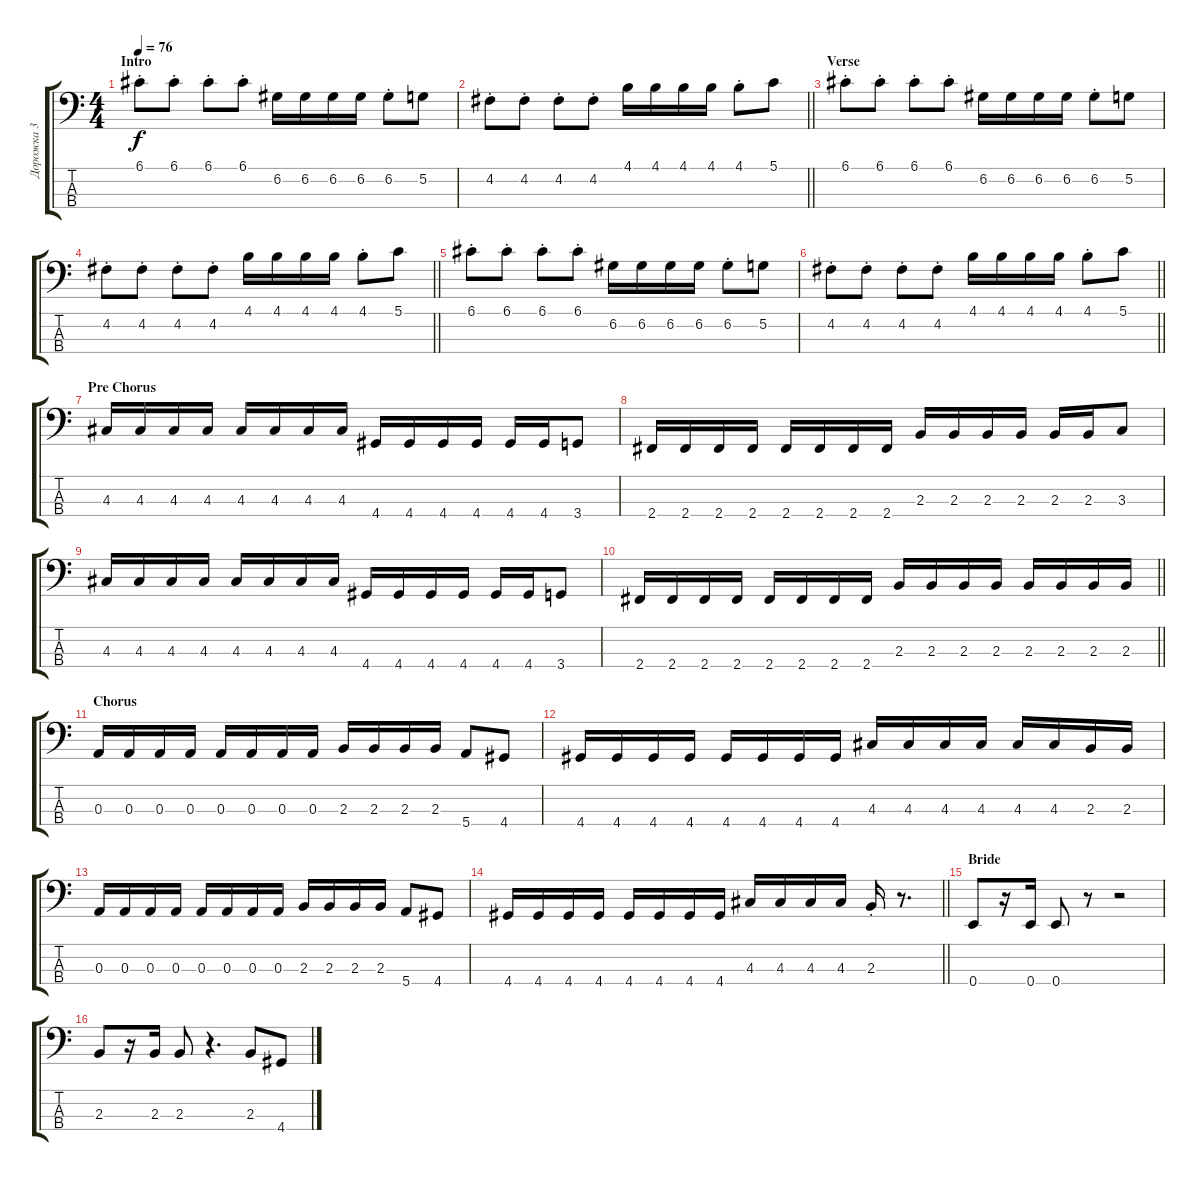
\track ("Дорожка 3" "Дорожка 3") {instrument electricbassfinger}
\staff {score tabs}
\tuning (G2 D2 A1 E1) {hide}
\ts (4 4)
\section ("" "Intro")
\tempo 76
\clef f4
\ks c
6.1{st}.8{dy f} 6.1{st}.8 6.1{st}.8 6.1{st}.8 6.2.16 6.2.16 6.2.16 6.2.16 6.2{st}.8 5.2.8 |
\barLineRight lightlight
4.2{st}.8 4.2{st}.8 4.2{st}.8 4.2{st}.8 4.1.16 4.1.16 4.1.16 4.1.16 4.1{st}.8 5.1.8 |
\section ("" "Verse")
6.1{st}.8 6.1{st}.8 6.1{st}.8 6.1{st}.8 6.2.16 6.2.16 6.2.16 6.2.16 6.2{st}.8 5.2.8 |
\barLineRight lightlight
4.2{st}.8 4.2{st}.8 4.2{st}.8 4.2{st}.8 4.1.16 4.1.16 4.1.16 4.1.16 4.1{st}.8 5.1.8 |
6.1{st}.8 6.1{st}.8 6.1{st}.8 6.1{st}.8 6.2.16 6.2.16 6.2.16 6.2.16 6.2{st}.8 5.2.8 |
\barLineRight lightlight
4.2{st}.8 4.2{st}.8 4.2{st}.8 4.2{st}.8 4.1.16 4.1.16 4.1.16 4.1.16 4.1{st}.8 5.1.8 |
\section ("" "Pre Chorus")
4.3.16 4.3.16 4.3.16 4.3.16 4.3.16 4.3.16 4.3.16 4.3.16 4.4.16 4.4.16 4.4.16 4.4.16 4.4.16 4.4.16 3.4.8 |
2.4.16 2.4.16 2.4.16 2.4.16 2.4.16 2.4.16 2.4.16 2.4.16 2.3.16 2.3.16 2.3.16 2.3.16 2.3.16 2.3.16 3.3.8 |
4.3.16 4.3.16 4.3.16 4.3.16 4.3.16 4.3.16 4.3.16 4.3.16 4.4.16 4.4.16 4.4.16 4.4.16 4.4.16 4.4.16 3.4.8 |
\barLineRight lightlight
2.4.16 2.4.16 2.4.16 2.4.16 2.4.16 2.4.16 2.4.16 2.4.16 2.3.16 2.3.16 2.3.16 2.3.16 2.3.16 2.3.16 2.3.16 2.3.16 |
\section ("" "Chorus")
0.3.16 0.3.16 0.3.16 0.3.16 0.3.16 0.3.16 0.3.16 0.3.16 2.3.16 2.3.16 2.3.16 2.3.16 5.4.8 4.4.8 |
4.4.16 4.4.16 4.4.16 4.4.16 4.4.16 4.4.16 4.4.16 4.4.16 4.3.16 4.3.16 4.3.16 4.3.16 4.3.16 4.3.16 2.3.16 2.3.16 |
0.3.16 0.3.16 0.3.16 0.3.16 0.3.16 0.3.16 0.3.16 0.3.16 2.3.16 2.3.16 2.3.16 2.3.16 5.4.8 4.4.8 |
\barLineRight lightlight
4.4.16 4.4.16 4.4.16 4.4.16 4.4.16 4.4.16 4.4.16 4.4.16 4.3.16 4.3.16 4.3.16 4.3.16 2.3{st}.16 r.8{d} |
\section ("" "Bride")
0.4.8 r.16 0.4.16 0.4.8 r.8 r.2 |
2.3.8 r.16 2.3.16 2.3.8 r.4{d} 2.3.8 4.4.8
